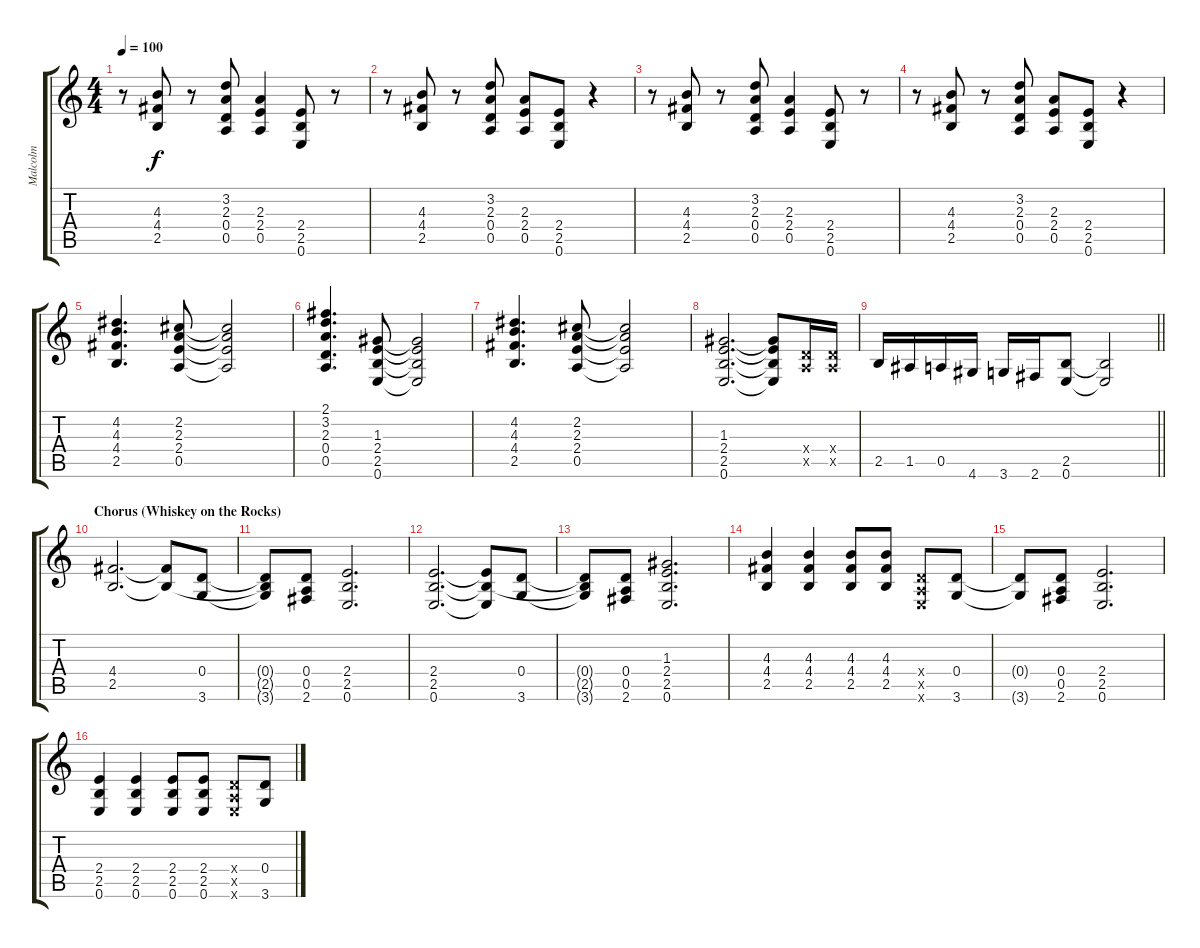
\track ("Malcolm" "Malcolm") {instrument distortionguitar}
\staff {score tabs}
\tuning (E4 B3 G3 D3 A2 E2) {hide}
\ts (4 4)
\tempo 100
\clef g2
\ks c
r.8{dy f} (4.3 4.4 2.5).8 r.8 (3.2 2.3 0.4 0.5).8 (2.3 2.4 0.5).4 (2.4 2.5 0.6).8 r.8 |
r.8 (4.3 4.4 2.5).8 r.8 (3.2 2.3 0.4 0.5).8 (2.3 2.4 0.5).8 (2.4 2.5 0.6).8 r.4 |
r.8 (4.3 4.4 2.5).8 r.8 (3.2 2.3 0.4 0.5).8 (2.3 2.4 0.5).4 (2.4 2.5 0.6).8 r.8 |
r.8 (4.3 4.4 2.5).8 r.8 (3.2 2.3 0.4 0.5).8 (2.3 2.4 0.5).8 (2.4 2.5 0.6).8 r.4 |
(4.2 4.3 4.4 2.5).4{d} (2.2 2.3 2.4 0.5).8 (2.2{t} 2.3{t} 2.4{t} 0.5{t}).2 |
(2.1 3.2 2.3 0.4 0.5).4{d} (1.3 2.4 2.5 0.6).8 (1.3{t} 2.4{t} 2.5{t} 0.6{t}).2 |
(4.2 4.3 4.4 2.5).4{d} (2.2 2.3 2.4 0.5).8 (2.2{t} 2.3{t} 2.4{t} 0.5{t}).2 |
(1.3 2.4 2.5 0.6).2{d} (1.3{t} 2.4{t} 2.5{t} 0.6{t}).8 (0.4{x} 0.5{x}).16 (0.4{x} 0.5{x}).16 |
\barLineRight lightlight
2.5.16 1.5.16 0.5.16 4.6.16 3.6.16 2.6.16 (2.5 0.6).8 (2.5{t} 0.6{t}).2 |
\section ("" "Chorus (Whiskey on the Rocks)")
(4.4 2.5).2{d} (4.4{t} 2.5{t}).8 (0.4 3.6).8 |
(0.4{t} 2.5{t} 3.6{t}).8 (0.4 0.5 2.6).8 (2.4 2.5 0.6).2{d} |
(2.4 2.5 0.6).2{d} (2.4{t} 2.5{t} 0.6{t}).8 (0.4 3.6).8 |
(0.4{t} 2.5{t} 3.6{t}).8 (0.4 0.5 2.6).8 (1.3 2.4 2.5 0.6).2{d} |
(4.3 4.4 2.5).4 (4.3 4.4 2.5).4 (4.3 4.4 2.5).8 (4.3 4.4 2.5).8 (0.4{x} 0.5{x} 0.6{x}).8 (0.4 3.6).8 |
(0.4{t} 3.6{t}).8 (0.4 0.5 2.6).8 (2.4 2.5 0.6).2{d} |
(2.4 2.5 0.6).4 (2.4 2.5 0.6).4 (2.4 2.5 0.6).8 (2.4 2.5 0.6).8 (0.4{x} 0.5{x} 0.6{x}).8 (0.4 3.6).8
